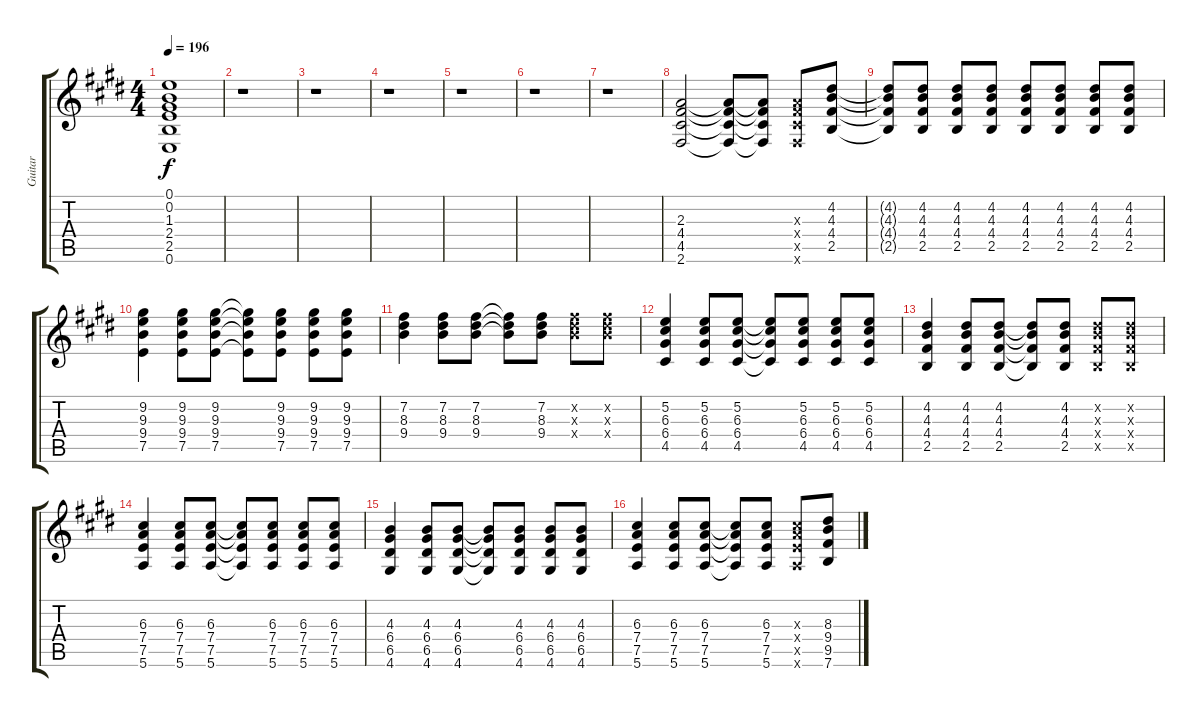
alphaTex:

\track ("Guitar" "Guitar") {instrument overdrivenguitar}
\staff {score tabs}
\tuning (E4 B3 G3 D3 A2 E2) {hide}
\ts (4 4)
\tempo 196
\clef g2
\ks c#minor
(0.1{t} 0.2{t} 1.3{t} 2.4{t} 2.5{t} 0.6{t}).1{dy f} |
\ks e
r.1 |
r.1 |
r.1 |
r.1 |
r.1 |
r.1 |
(2.3 4.4 4.5 2.6).2 (2.3{t} 4.4{t} 4.5{t} 2.6{t}).8 (2.3{t} 4.4{t} 4.5{t} 2.6{t}).8 (2.3{x} 4.4{x} 4.5{x} 2.6{x}).8 (4.2 4.3 4.4 2.5).8 |
(4.2{t} 4.3{t} 4.4{t} 2.5{t}).8 (4.2 4.3 4.4 2.5).8 (4.2 4.3 4.4 2.5).8 (4.2 4.3 4.4 2.5).8 (4.2 4.3 4.4 2.5).8 (4.2 4.3 4.4 2.5).8 (4.2 4.3 4.4 2.5).8 (4.2 4.3 4.4 2.5).8 |
\ks c#minor
(9.2 9.3 9.4 7.5).4 (9.2 9.3 9.4 7.5).8 (9.2 9.3 9.4 7.5).8 (9.2{t} 9.3{t} 9.4{t} 7.5{t}).8 (9.2 9.3 9.4 7.5).8 (9.2 9.3 9.4 7.5).8 (9.2 9.3 9.4 7.5).8 |
\ks e
(7.2 8.3 9.4).4 (7.2 8.3 9.4).8 (7.2 8.3 9.4).8 (7.2{t} 8.3{t} 9.4{t}).8 (7.2 8.3 9.4).8 (7.2{x} 8.3{x} 9.4{x}).8 (7.2{x} 8.3{x} 9.4{x}).8 |
\ks c#minor
(5.2 6.3 6.4 4.5).4 (5.2 6.3 6.4 4.5).8 (5.2 6.3 6.4 4.5).8 (5.2{t} 6.3{t} 6.4{t} 4.5{t}).8 (5.2 6.3 6.4 4.5).8 (5.2 6.3 6.4 4.5).8 (5.2 6.3 6.4 4.5).8 |
(4.2 4.3 4.4 2.5).4 (4.2 4.3 4.4 2.5).8 (4.2 4.3 4.4 2.5).8 (4.2{t} 4.3{t} 4.4{t} 2.5{t}).8 (4.2 4.3 4.4 2.5).8 (4.2{x} 4.3{x} 4.4{x} 2.5{x}).8 (4.2{x} 4.3{x} 4.4{x} 2.5{x}).8 |
\ks e
(6.3 7.4 7.5 5.6).4 (6.3 7.4 7.5 5.6).8 (6.3 7.4 7.5 5.6).8 (6.3{t} 7.4{t} 7.5{t} 5.6{t}).8 (6.3 7.4 7.5 5.6).8 (6.3 7.4 7.5 5.6).8 (6.3 7.4 7.5 5.6).8 |
\ks c#minor
(4.3 6.4 6.5 4.6).4 (4.3 6.4 6.5 4.6).8 (4.3 6.4 6.5 4.6).8 (4.3{t} 6.4{t} 6.5{t} 4.6{t}).8 (4.3 6.4 6.5 4.6).8 (4.3 6.4 6.5 4.6).8 (4.3 6.4 6.5 4.6).8 |
(6.3 7.4 7.5 5.6).4 (6.3 7.4 7.5 5.6).8 (6.3 7.4 7.5 5.6).8 (6.3{t} 7.4{t} 7.5{t} 5.6{t}).8 (6.3 7.4 7.5 5.6).8 (6.3{x} 7.4{x} 7.5{x} 5.6{x}).8 (8.3 9.4 9.5 7.6).8
